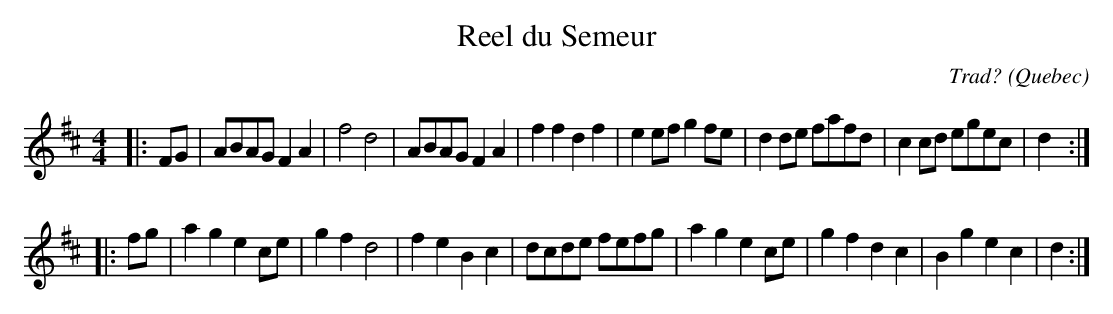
X:1
T:Reel du Semeur
M:4/4
L:1/8
C:Trad?
O:Quebec
K:D
|:FG|ABAGF2A2|f4d4|ABAGF2A2|f2f2d2f2|e2efg2fe|d2de fafd|c2cd egec|d2:|
|:fg|a2g2e2ce|g2f2d4|f2e2 B2c2|dcde fefg|a2g2e2ce|g2f2d2c2|B2g2e2c2|d2:|
